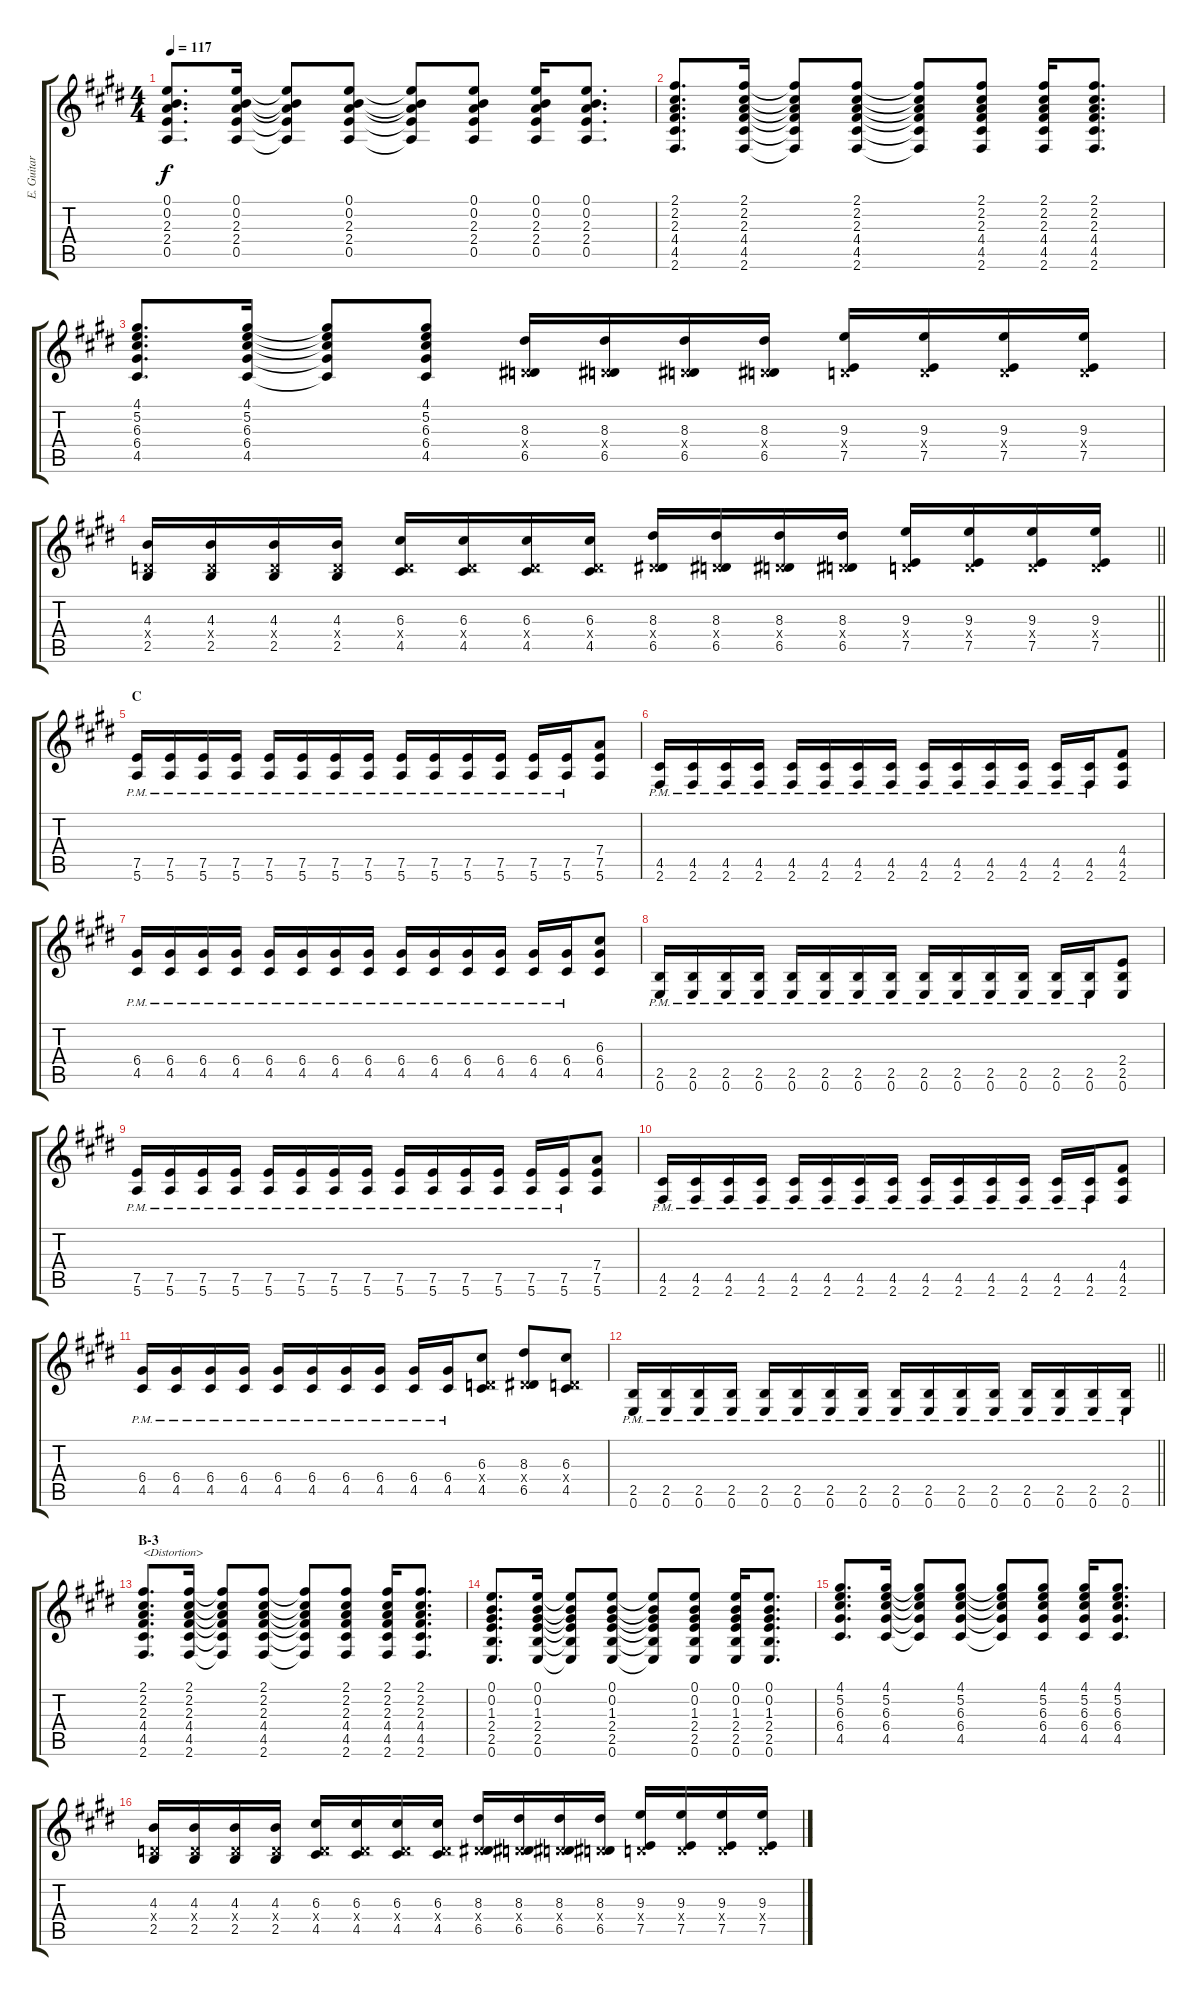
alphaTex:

\track ("E. Guitar I" "E. Guitar ") {instrument electricguitarjazz}
\staff {score tabs}
\tuning (E4 B3 G3 D3 A2 E2) {hide}
\ts (4 4)
\tempo 117
\clef g2
\ks e
(0.1 0.2 2.3 2.4 0.5).8{d dy f} (0.1 0.2 2.3 2.4 0.5).16 (0.1{t} 0.2{t} 2.3{t} 2.4{t} 0.5{t}).8 (0.1 0.2 2.3 2.4 0.5).8 (0.1{t} 0.2{t} 2.3{t} 2.4{t} 0.5{t}).8 (0.1 0.2 2.3 2.4 0.5).8 (0.1 0.2 2.3 2.4 0.5).16 (0.1 0.2 2.3 2.4 0.5).8{d} |
(2.1 2.2 2.3 4.4 4.5 2.6).8{d} (2.1 2.2 2.3 4.4 4.5 2.6).16 (2.1{t} 2.2{t} 2.3{t} 4.4{t} 4.5{t} 2.6{t}).8 (2.1 2.2 2.3 4.4 4.5 2.6).8 (2.1{t} 2.2{t} 2.3{t} 4.4{t} 4.5{t} 2.6{t}).8 (2.1 2.2 2.3 4.4 4.5 2.6).8 (2.1 2.2 2.3 4.4 4.5 2.6).16 (2.1 2.2 2.3 4.4 4.5 2.6).8{d} |
(4.1 5.2 6.3 6.4 4.5).8{d} (4.1 5.2 6.3 6.4 4.5).16 (4.1{t} 5.2{t} 6.3{t} 6.4{t} 4.5{t}).8 (4.1 5.2 6.3 6.4 4.5).8 (8.3 0.4{x} 6.5).16 (8.3 0.4{x} 6.5).16 (8.3 0.4{x} 6.5).16 (8.3 0.4{x} 6.5).16 (9.3 0.4{x} 7.5).16 (9.3 0.4{x} 7.5).16 (9.3 0.4{x} 7.5).16 (9.3 0.4{x} 7.5).16 |
\barLineRight lightlight
(4.3 0.4{x} 2.5).16 (4.3 0.4{x} 2.5).16 (4.3 0.4{x} 2.5).16 (4.3 0.4{x} 2.5).16 (6.3 0.4{x} 4.5).16 (6.3 0.4{x} 4.5).16 (6.3 0.4{x} 4.5).16 (6.3 0.4{x} 4.5).16 (8.3 0.4{x} 6.5).16 (8.3 0.4{x} 6.5).16 (8.3 0.4{x} 6.5).16 (8.3 0.4{x} 6.5).16 (9.3 0.4{x} 7.5).16 (9.3 0.4{x} 7.5).16 (9.3 0.4{x} 7.5).16 (9.3 0.4{x} 7.5).16 |
\section ("" "C")
(7.5{pm} 5.6{pm}).16 (7.5{pm} 5.6{pm}).16 (7.5{pm} 5.6{pm}).16 (7.5{pm} 5.6{pm}).16 (7.5{pm} 5.6{pm}).16 (7.5{pm} 5.6{pm}).16 (7.5{pm} 5.6{pm}).16 (7.5{pm} 5.6{pm}).16 (7.5{pm} 5.6{pm}).16 (7.5{pm} 5.6{pm}).16 (7.5{pm} 5.6{pm}).16 (7.5{pm} 5.6{pm}).16 (7.5{pm} 5.6{pm}).16 (7.5{pm} 5.6{pm}).16 (7.4 7.5 5.6).8 |
(4.5{pm} 2.6{pm}).16 (4.5{pm} 2.6{pm}).16 (4.5{pm} 2.6{pm}).16 (4.5{pm} 2.6{pm}).16 (4.5{pm} 2.6{pm}).16 (4.5{pm} 2.6{pm}).16 (4.5{pm} 2.6{pm}).16 (4.5{pm} 2.6{pm}).16 (4.5{pm} 2.6{pm}).16 (4.5{pm} 2.6{pm}).16 (4.5{pm} 2.6{pm}).16 (4.5{pm} 2.6{pm}).16 (4.5{pm} 2.6{pm}).16 (4.5{pm} 2.6{pm}).16 (4.4 4.5 2.6).8 |
(6.4{pm} 4.5{pm}).16 (6.4{pm} 4.5{pm}).16 (6.4{pm} 4.5{pm}).16 (6.4{pm} 4.5{pm}).16 (6.4{pm} 4.5{pm}).16 (6.4{pm} 4.5{pm}).16 (6.4{pm} 4.5{pm}).16 (6.4{pm} 4.5{pm}).16 (6.4{pm} 4.5{pm}).16 (6.4{pm} 4.5{pm}).16 (6.4{pm} 4.5{pm}).16 (6.4{pm} 4.5{pm}).16 (6.4{pm} 4.5{pm}).16 (6.4{pm} 4.5{pm}).16 (6.3 6.4 4.5).8 |
(2.5{pm} 0.6{pm}).16 (2.5{pm} 0.6{pm}).16 (2.5{pm} 0.6{pm}).16 (2.5{pm} 0.6{pm}).16 (2.5{pm} 0.6{pm}).16 (2.5{pm} 0.6{pm}).16 (2.5{pm} 0.6{pm}).16 (2.5{pm} 0.6{pm}).16 (2.5{pm} 0.6{pm}).16 (2.5{pm} 0.6{pm}).16 (2.5{pm} 0.6{pm}).16 (2.5{pm} 0.6{pm}).16 (2.5{pm} 0.6{pm}).16 (2.5{pm} 0.6{pm}).16 (2.4 2.5 0.6).8 |
(7.5{pm} 5.6{pm}).16 (7.5{pm} 5.6{pm}).16 (7.5{pm} 5.6{pm}).16 (7.5{pm} 5.6{pm}).16 (7.5{pm} 5.6{pm}).16 (7.5{pm} 5.6{pm}).16 (7.5{pm} 5.6{pm}).16 (7.5{pm} 5.6{pm}).16 (7.5{pm} 5.6{pm}).16 (7.5{pm} 5.6{pm}).16 (7.5{pm} 5.6{pm}).16 (7.5{pm} 5.6{pm}).16 (7.5{pm} 5.6{pm}).16 (7.5{pm} 5.6{pm}).16 (7.4 7.5 5.6).8 |
(4.5{pm} 2.6{pm}).16 (4.5{pm} 2.6{pm}).16 (4.5{pm} 2.6{pm}).16 (4.5{pm} 2.6{pm}).16 (4.5{pm} 2.6{pm}).16 (4.5{pm} 2.6{pm}).16 (4.5{pm} 2.6{pm}).16 (4.5{pm} 2.6{pm}).16 (4.5{pm} 2.6{pm}).16 (4.5{pm} 2.6{pm}).16 (4.5{pm} 2.6{pm}).16 (4.5{pm} 2.6{pm}).16 (4.5{pm} 2.6{pm}).16 (4.5{pm} 2.6{pm}).16 (4.4 4.5 2.6).8 |
(6.4{pm} 4.5{pm}).16 (6.4{pm} 4.5{pm}).16 (6.4{pm} 4.5{pm}).16 (6.4{pm} 4.5{pm}).16 (6.4{pm} 4.5{pm}).16 (6.4{pm} 4.5{pm}).16 (6.4{pm} 4.5{pm}).16 (6.4{pm} 4.5{pm}).16 (6.4{pm} 4.5{pm}).16 (6.4{pm} 4.5{pm}).16 (6.3 0.4{x} 4.5).8 (8.3 0.4{x} 6.5).8 (6.3 0.4{x} 4.5).8 |
\barLineRight lightlight
(2.5{pm} 0.6{pm}).16 (2.5{pm} 0.6{pm}).16 (2.5{pm} 0.6{pm}).16 (2.5{pm} 0.6{pm}).16 (2.5{pm} 0.6{pm}).16 (2.5{pm} 0.6{pm}).16 (2.5{pm} 0.6{pm}).16 (2.5{pm} 0.6{pm}).16 (2.5{pm} 0.6{pm}).16 (2.5{pm} 0.6{pm}).16 (2.5{pm} 0.6{pm}).16 (2.5{pm} 0.6{pm}).16 (2.5{pm} 0.6{pm}).16 (2.5{pm} 0.6{pm}).16 (2.5{pm} 0.6{pm}).16 (2.5{pm} 0.6{pm}).16 |
\section ("" "B-3")
(2.1 2.2 2.3 4.4 4.5 2.6).8{d txt "<Distortion>" instrument overdrivenguitar} (2.1 2.2 2.3 4.4 4.5 2.6).16 (2.1{t} 2.2{t} 2.3{t} 4.4{t} 4.5{t} 2.6{t}).8 (2.1 2.2 2.3 4.4 4.5 2.6).8 (2.1{t} 2.2{t} 2.3{t} 4.4{t} 4.5{t} 2.6{t}).8 (2.1 2.2 2.3 4.4 4.5 2.6).8 (2.1 2.2 2.3 4.4 4.5 2.6).16 (2.1 2.2 2.3 4.4 4.5 2.6).8{d} |
(0.1 0.2 1.3 2.4 2.5 0.6).8{d} (0.1 0.2 1.3 2.4 2.5 0.6).16 (0.1{t} 0.2{t} 1.3{t} 2.4{t} 2.5{t} 0.6{t}).8 (0.1 0.2 1.3 2.4 2.5 0.6).8 (0.1{t} 0.2{t} 1.3{t} 2.4{t} 2.5{t} 0.6{t}).8 (0.1 0.2 1.3 2.4 2.5 0.6).8 (0.1 0.2 1.3 2.4 2.5 0.6).16 (0.1 0.2 1.3 2.4 2.5 0.6).8{d} |
(4.1 5.2 6.3 6.4 4.5).8{d} (4.1 5.2 6.3 6.4 4.5).16 (4.1{t} 5.2{t} 6.3{t} 6.4{t} 4.5{t}).8 (4.1 5.2 6.3 6.4 4.5).8 (4.1{t} 5.2{t} 6.3{t} 6.4{t} 4.5{t}).8 (4.1 5.2 6.3 6.4 4.5).8 (4.1 5.2 6.3 6.4 4.5).16 (4.1 5.2 6.3 6.4 4.5).8{d} |
(4.3 0.4{x} 2.5).16 (4.3 0.4{x} 2.5).16 (4.3 0.4{x} 2.5).16 (4.3 0.4{x} 2.5).16 (6.3 0.4{x} 4.5).16 (6.3 0.4{x} 4.5).16 (6.3 0.4{x} 4.5).16 (6.3 0.4{x} 4.5).16 (8.3 0.4{x} 6.5).16 (8.3 0.4{x} 6.5).16 (8.3 0.4{x} 6.5).16 (8.3 0.4{x} 6.5).16 (9.3 0.4{x} 7.5).16 (9.3 0.4{x} 7.5).16 (9.3 0.4{x} 7.5).16 (9.3 0.4{x} 7.5).16
